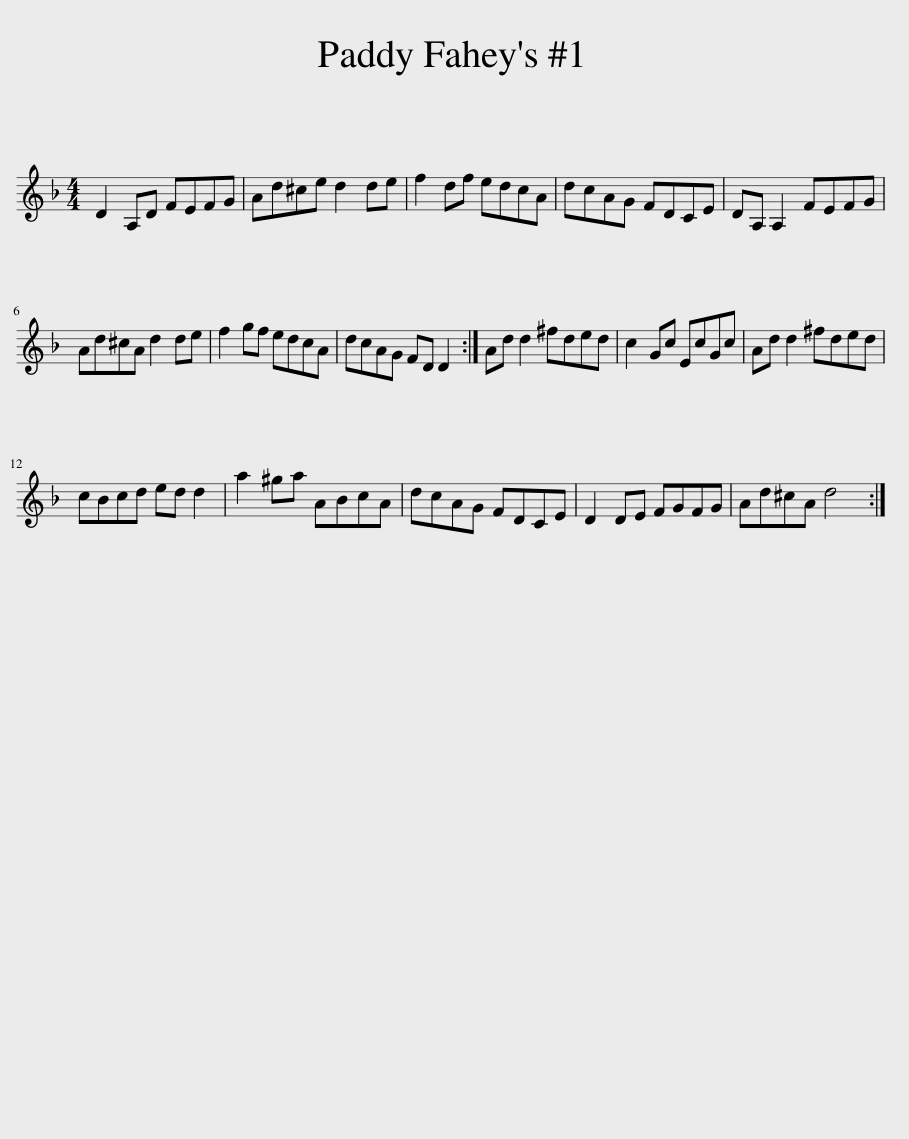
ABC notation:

X:1
L:1/8
M:4/4
I:linebreak $
K:Dmin
V:1 treble
V:1
 D2 A,D FEFG | Ad^ce d2 de | f2 df edcA | dcAG FDCE | DA, A,2 FEFG |$ %5
 Ad^cA d2 de | f2 gf edcA | dcAG FD D2 :| Ad d2 ^fded | c2 Gc EcGc | %10
 Ad d2 ^fded |$ cBcd ed d2 | a2 ^ga ABcA | dcAG FDCE | D2 DE FGFG | %15
 Ad^cA d4 :| %16
